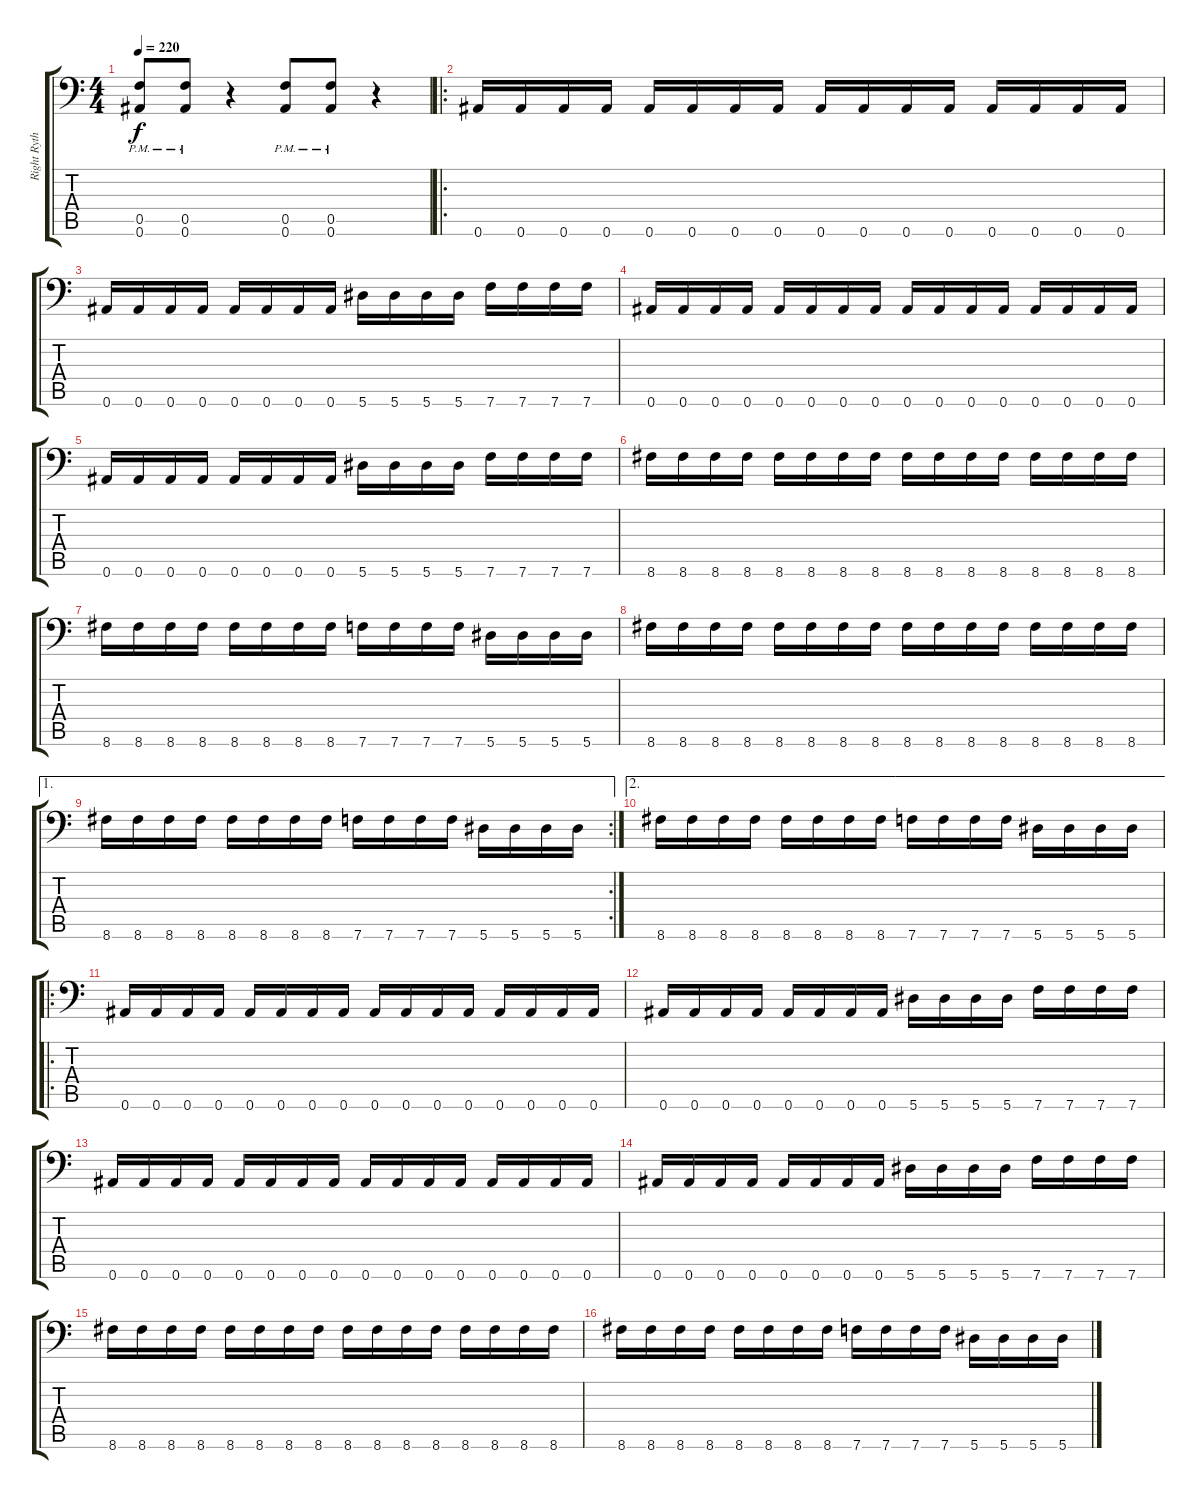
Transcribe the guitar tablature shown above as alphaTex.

\track ("Right Rythm Guitar" "Right Ryth") {instrument distortionguitar}
\staff {score tabs}
\tuning (C4 G3 Eb3 Bb2 F2 Bb1) {hide}
\ts (4 4)
\tempo 220
\clef f4
\ks c
(0.5{pm} 0.6{pm}).8{dy f} (0.5{pm} 0.6{pm}).8 r.4 (0.5{pm} 0.6{pm}).8 (0.5{pm} 0.6{pm}).8 r.4 |
\ro
0.6.16 0.6.16 0.6.16 0.6.16 0.6.16 0.6.16 0.6.16 0.6.16 0.6.16 0.6.16 0.6.16 0.6.16 0.6.16 0.6.16 0.6.16 0.6.16 |
0.6.16 0.6.16 0.6.16 0.6.16 0.6.16 0.6.16 0.6.16 0.6.16 5.6.16 5.6.16 5.6.16 5.6.16 7.6.16 7.6.16 7.6.16 7.6.16 |
0.6.16 0.6.16 0.6.16 0.6.16 0.6.16 0.6.16 0.6.16 0.6.16 0.6.16 0.6.16 0.6.16 0.6.16 0.6.16 0.6.16 0.6.16 0.6.16 |
0.6.16 0.6.16 0.6.16 0.6.16 0.6.16 0.6.16 0.6.16 0.6.16 5.6.16 5.6.16 5.6.16 5.6.16 7.6.16 7.6.16 7.6.16 7.6.16 |
8.6.16 8.6.16 8.6.16 8.6.16 8.6.16 8.6.16 8.6.16 8.6.16 8.6.16 8.6.16 8.6.16 8.6.16 8.6.16 8.6.16 8.6.16 8.6.16 |
8.6.16 8.6.16 8.6.16 8.6.16 8.6.16 8.6.16 8.6.16 8.6.16 7.6.16 7.6.16 7.6.16 7.6.16 5.6.16 5.6.16 5.6.16 5.6.16 |
8.6.16 8.6.16 8.6.16 8.6.16 8.6.16 8.6.16 8.6.16 8.6.16 8.6.16 8.6.16 8.6.16 8.6.16 8.6.16 8.6.16 8.6.16 8.6.16 |
\ae 1
\rc 2
8.6.16 8.6.16 8.6.16 8.6.16 8.6.16 8.6.16 8.6.16 8.6.16 7.6.16 7.6.16 7.6.16 7.6.16 5.6.16 5.6.16 5.6.16 5.6.16 |
\ae 2
8.6.16 8.6.16 8.6.16 8.6.16 8.6.16 8.6.16 8.6.16 8.6.16 7.6.16 7.6.16 7.6.16 7.6.16 5.6.16 5.6.16 5.6.16 5.6.16 |
\ro
0.6.16 0.6.16 0.6.16 0.6.16 0.6.16 0.6.16 0.6.16 0.6.16 0.6.16 0.6.16 0.6.16 0.6.16 0.6.16 0.6.16 0.6.16 0.6.16 |
0.6.16 0.6.16 0.6.16 0.6.16 0.6.16 0.6.16 0.6.16 0.6.16 5.6.16 5.6.16 5.6.16 5.6.16 7.6.16 7.6.16 7.6.16 7.6.16 |
0.6.16 0.6.16 0.6.16 0.6.16 0.6.16 0.6.16 0.6.16 0.6.16 0.6.16 0.6.16 0.6.16 0.6.16 0.6.16 0.6.16 0.6.16 0.6.16 |
0.6.16 0.6.16 0.6.16 0.6.16 0.6.16 0.6.16 0.6.16 0.6.16 5.6.16 5.6.16 5.6.16 5.6.16 7.6.16 7.6.16 7.6.16 7.6.16 |
8.6.16 8.6.16 8.6.16 8.6.16 8.6.16 8.6.16 8.6.16 8.6.16 8.6.16 8.6.16 8.6.16 8.6.16 8.6.16 8.6.16 8.6.16 8.6.16 |
8.6.16 8.6.16 8.6.16 8.6.16 8.6.16 8.6.16 8.6.16 8.6.16 7.6.16 7.6.16 7.6.16 7.6.16 5.6.16 5.6.16 5.6.16 5.6.16
